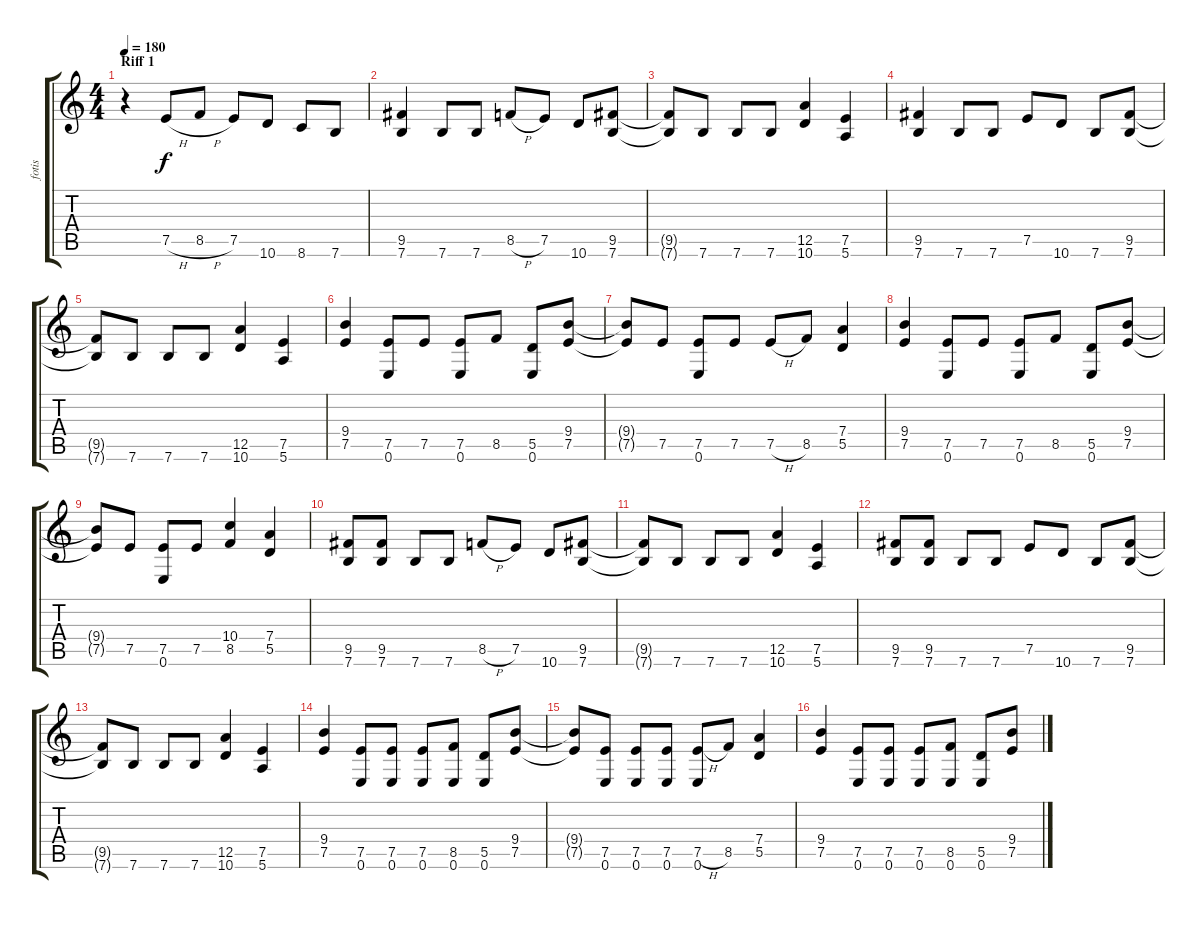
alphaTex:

\track ("fotis" "fotis") {instrument overdrivenguitar}
\staff {score tabs}
\tuning (E4 B3 G3 D3 A2 E2) {hide}
\ts (4 4)
\section ("" "Riff 1")
\tempo 180
\clef g2
\ks c
r.4{dy f instrument overdrivenguitar} 7.5{h}.8 8.5{h}.8 7.5.8 10.6.8 8.6.8 7.6.8 |
(9.5 7.6).4 7.6.8 7.6.8 8.5{h}.8 7.5.8 10.6.8 (9.5 7.6).8 |
(9.5{t} 7.6{t}).8 7.6.8 7.6.8 7.6.8 (12.5 10.6).4 (7.5 5.6).4 |
(9.5 7.6).4 7.6.8 7.6.8 7.5.8 10.6.8 7.6.8 (9.5 7.6).8 |
(9.5{t} 7.6{t}).8 7.6.8 7.6.8 7.6.8 (12.5 10.6).4 (7.5 5.6).4 |
(9.4 7.5).4 (7.5 0.6).8 7.5.8 (7.5 0.6).8 8.5.8 (5.5 0.6).8 (9.4 7.5).8 |
(9.4{t} 7.5{t}).8 7.5.8 (7.5 0.6).8 7.5.8 7.5{h}.8 8.5.8 (7.4 5.5).4 |
(9.4 7.5).4 (7.5 0.6).8 7.5.8 (7.5 0.6).8 8.5.8 (5.5 0.6).8 (9.4 7.5).8 |
(9.4{t} 7.5{t}).8 7.5.8 (7.5 0.6).8 7.5.8 (10.4 8.5).4 (7.4 5.5).4 |
(9.5 7.6).8 (9.5 7.6).8 7.6.8 7.6.8 8.5{h}.8 7.5.8 10.6.8 (9.5 7.6).8 |
(9.5{t} 7.6{t}).8 7.6.8 7.6.8 7.6.8 (12.5 10.6).4 (7.5 5.6).4 |
(9.5 7.6).8 (9.5 7.6).8 7.6.8 7.6.8 7.5.8 10.6.8 7.6.8 (9.5 7.6).8 |
(9.5{t} 7.6{t}).8 7.6.8 7.6.8 7.6.8 (12.5 10.6).4 (7.5 5.6).4 |
(9.4 7.5).4 (7.5 0.6).8 (7.5 0.6).8 (7.5 0.6).8 (8.5 0.6).8 (5.5 0.6).8 (9.4 7.5).8 |
(9.4{t} 7.5{t}).8 (7.5 0.6).8 (7.5 0.6).8 (7.5 0.6).8 (7.5{h} 0.6).8 8.5.8 (7.4 5.5).4 |
(9.4 7.5).4 (7.5 0.6).8 (7.5 0.6).8 (7.5 0.6).8 (8.5 0.6).8 (5.5 0.6).8 (9.4 7.5).8
